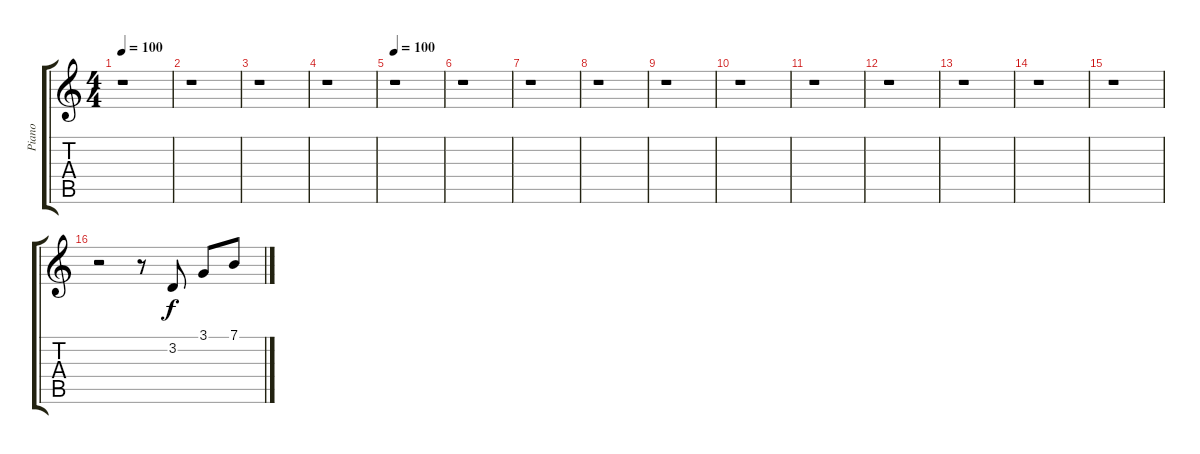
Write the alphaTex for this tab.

\track ("Piano" "Piano") {instrument acousticgrandpiano}
\staff {score tabs}
\tuning (E4 B3 G3 D3 A2 E2) {hide}
\ts (4 4)
\tempo 100
\clef g2
\ks c
r.1{dy f} |
r.1 |
r.1 |
r.1 |
\tempo 100
r.1 |
r.1 |
r.1 |
r.1 |
r.1 |
r.1 |
r.1 |
r.1 |
r.1 |
r.1 |
r.1 |
r.2 r.8 3.2.8 3.1.8 7.1.8
